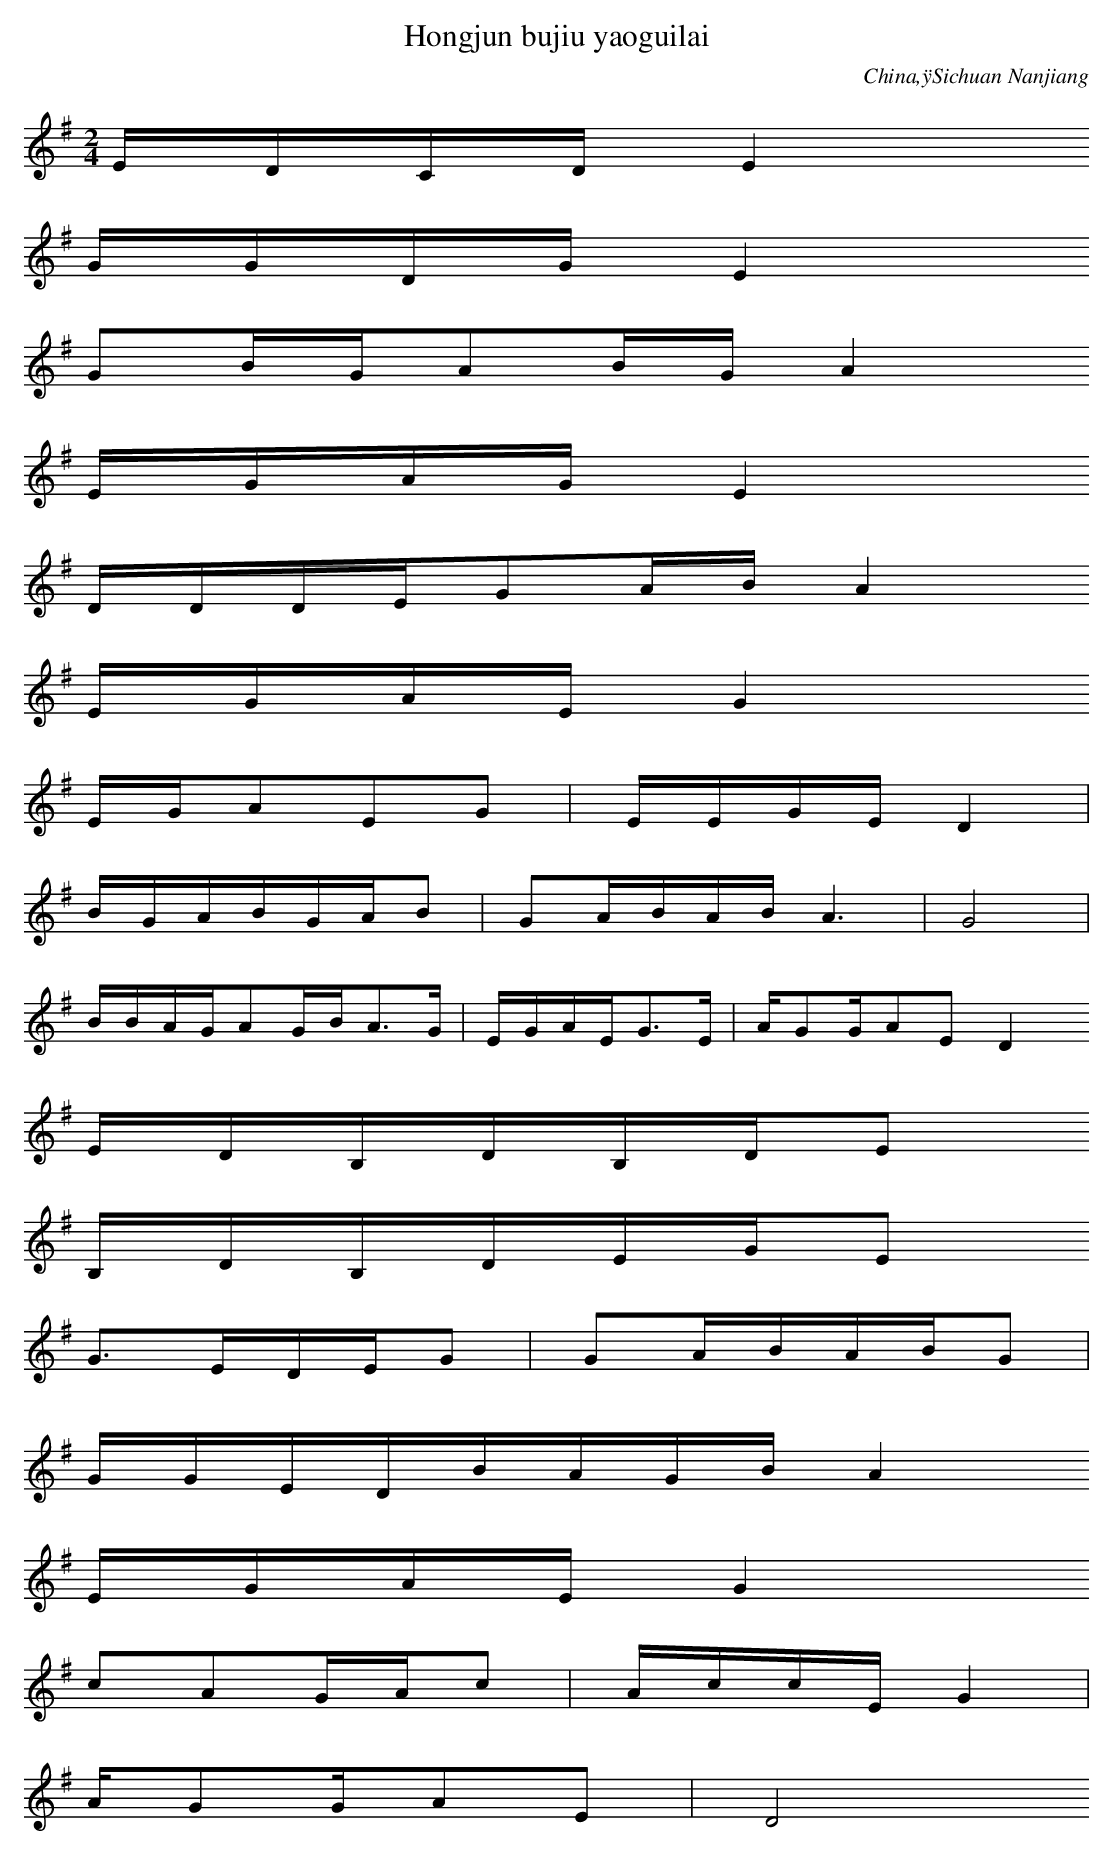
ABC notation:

X:1
T: Hongjun bujiu yaoguilai
O: China,ÿSichuan Nanjiang
M: 2/4
L: 1/16
K: G
EDCDE4
GGDGE4
G2BGA2BGA4
EGAGE4
DDDEG2ABA4
EGAEG4
EGA2E2G2 | EEGED4 |
BGABGAB2 | G2ABABA6 | G8 |
BBAGA2GBA3G | EGAEG3E | AG2GA2E2D4
EDB,DB,DE2
B,DB,DEGE2
G3EDEG2 | G2ABABG2 |
GGEDBAGBA4
EGAEG4
c2A2GAc2 | AccEG4 |
AG2GA2E2 | D8
